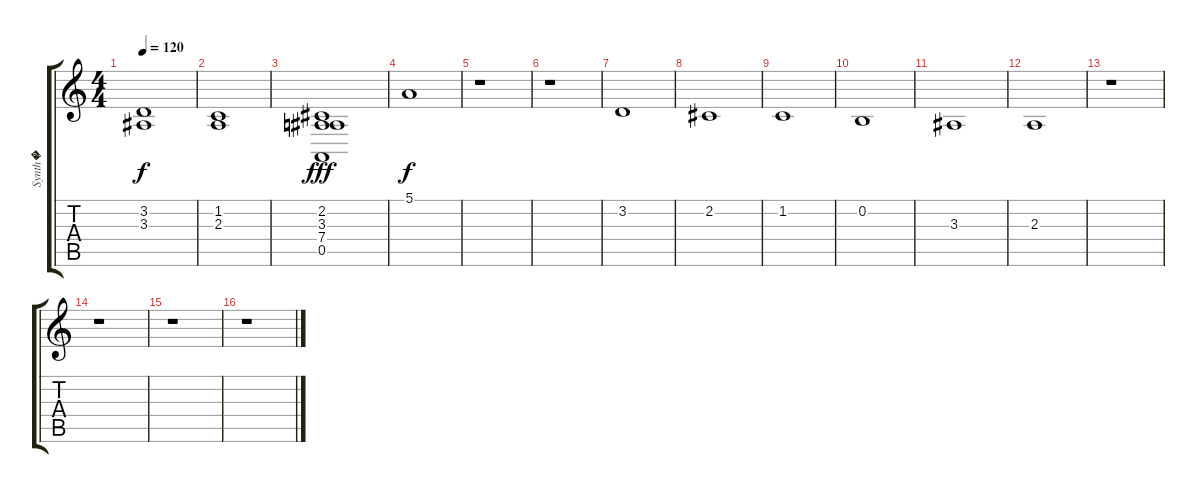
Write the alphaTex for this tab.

\track ("Synth�" "Synth�") {instrument stringensemble1}
\staff {score tabs}
\tuning (E4 B3 G3 D3 A2 E2) {hide}
\ts (4 4)
\tempo 120
\clef g2
\ks c
(3.2 3.3).1{dy f} |
(1.2 2.3).1 |
(2.2 3.3 7.4 0.5).1{dy fff volume 1} |
5.1.1{dy f volume 12} |
r.1 |
r.1 |
3.2.1 |
2.2.1 |
1.2.1 |
0.2.1 |
3.3.1 |
2.3.1 |
r.1 |
r.1 |
r.1 |
r.1
